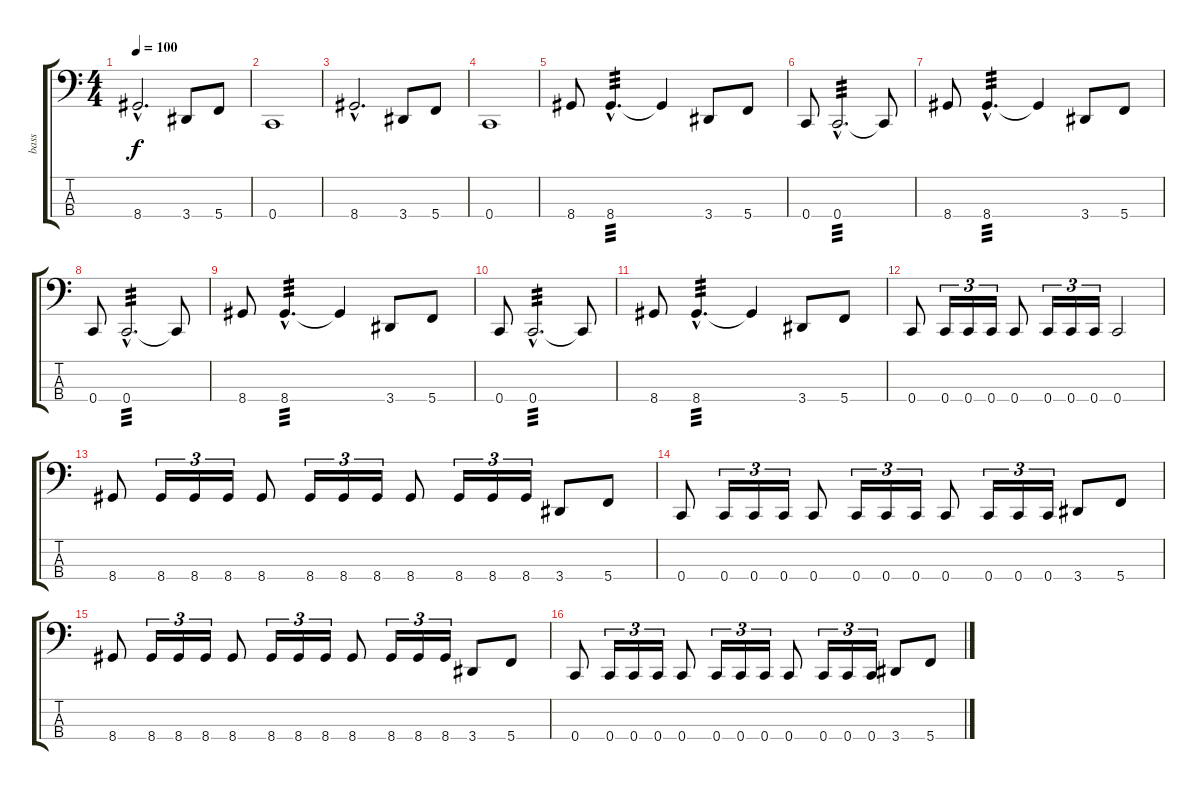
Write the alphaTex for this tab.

\track ("bass" "bass") {instrument electricbasspick}
\staff {score tabs}
\tuning (F2 C2 G1 C1) {hide}
\ts (4 4)
\tempo 100
\clef f4
\ks c
8.4{hac}.2{d dy f} 3.4.8 5.4.8 |
0.4.1 |
8.4{hac}.2{d} 3.4.8 5.4.8 |
0.4.1 |
8.4.8 8.4{hac}.4{d tp 3} 8.4{t}.4 3.4.8 5.4.8 |
0.4.8 0.4{hac}.2{d tp 3} 0.4{t}.8 |
8.4.8 8.4{hac}.4{d tp 3} 8.4{t}.4 3.4.8 5.4.8 |
0.4.8 0.4{hac}.2{d tp 3} 0.4{t}.8 |
8.4.8 8.4{hac}.4{d tp 3} 8.4{t}.4 3.4.8 5.4.8 |
0.4.8 0.4{hac}.2{d tp 3} 0.4{t}.8 |
8.4.8 8.4{hac}.4{d tp 3} 8.4{t}.4 3.4.8 5.4.8 |
0.4.8 0.4.16{tu (3 2)} 0.4.16{tu (3 2)} 0.4.16{tu (3 2)} 0.4.8 0.4.16{tu (3 2)} 0.4.16{tu (3 2)} 0.4.16{tu (3 2)} 0.4.2 |
8.4.8 8.4.16{tu (3 2)} 8.4.16{tu (3 2)} 8.4.16{tu (3 2)} 8.4.8 8.4.16{tu (3 2)} 8.4.16{tu (3 2)} 8.4.16{tu (3 2)} 8.4.8 8.4.16{tu (3 2)} 8.4.16{tu (3 2)} 8.4.16{tu (3 2)} 3.4.8 5.4.8 |
0.4.8 0.4.16{tu (3 2)} 0.4.16{tu (3 2)} 0.4.16{tu (3 2)} 0.4.8 0.4.16{tu (3 2)} 0.4.16{tu (3 2)} 0.4.16{tu (3 2)} 0.4.8 0.4.16{tu (3 2)} 0.4.16{tu (3 2)} 0.4.16{tu (3 2)} 3.4.8 5.4.8 |
8.4.8 8.4.16{tu (3 2)} 8.4.16{tu (3 2)} 8.4.16{tu (3 2)} 8.4.8 8.4.16{tu (3 2)} 8.4.16{tu (3 2)} 8.4.16{tu (3 2)} 8.4.8 8.4.16{tu (3 2)} 8.4.16{tu (3 2)} 8.4.16{tu (3 2)} 3.4.8 5.4.8 |
0.4.8 0.4.16{tu (3 2)} 0.4.16{tu (3 2)} 0.4.16{tu (3 2)} 0.4.8 0.4.16{tu (3 2)} 0.4.16{tu (3 2)} 0.4.16{tu (3 2)} 0.4.8 0.4.16{tu (3 2)} 0.4.16{tu (3 2)} 0.4.16{tu (3 2)} 3.4.8 5.4.8
